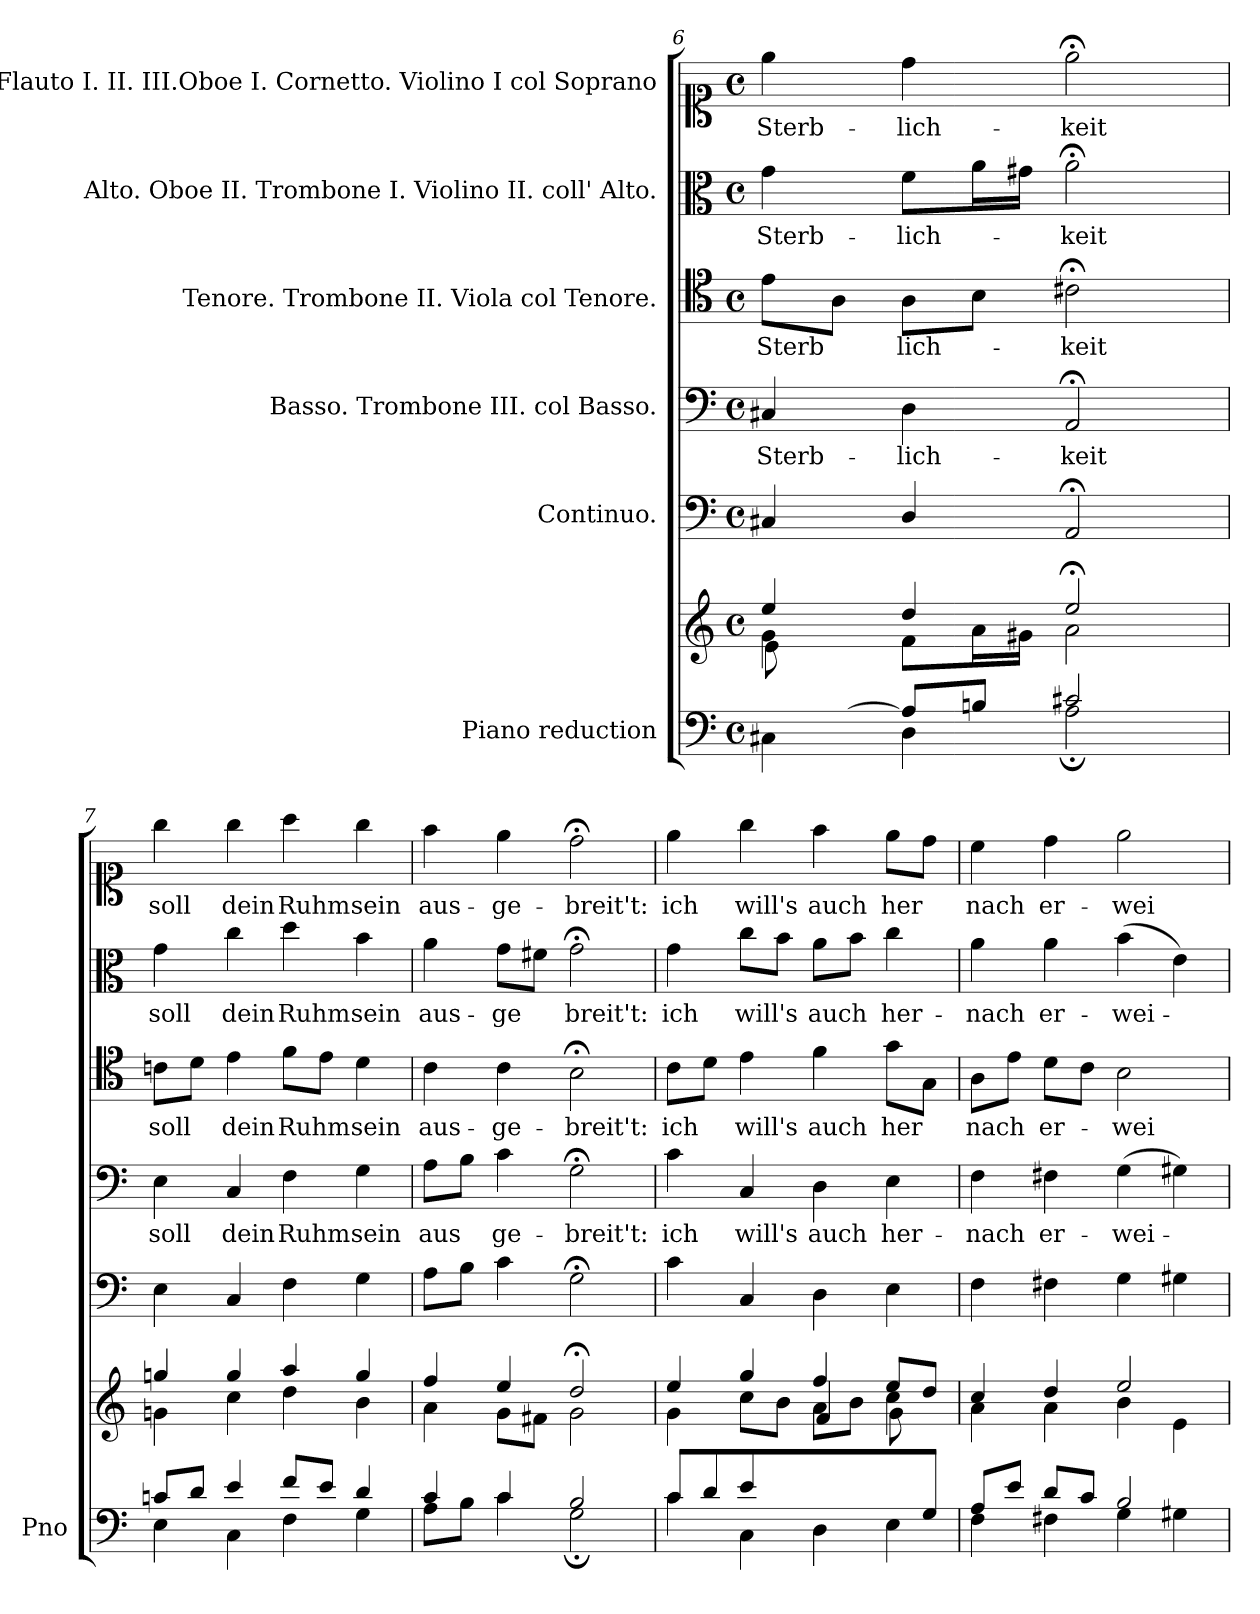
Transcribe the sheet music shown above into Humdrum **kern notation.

**kern	**kern	**kern	**kern	**text	**kern	**text	**kern	**text	**kern	**text
*part6	*part6	*part5	*part4	*part4	*part3	*part3	*part2	*part2	*part1	*part1
*staff7	*staff6	*staff5	*staff4	*staff4	*staff3	*staff3	*staff2	*staff2	*staff1	*staff1
*I"Piano reduction	*	*I"Continuo.	*I"Basso. Trombone III. col Basso.	*	*I"Tenore. Trombone II. Viola col Tenore.	*	*I"Alto. Oboe II. Trombone I. Violino II. coll' Alto.	*	*I"Soprano. Flauto I. II. III.Oboe I. Cornetto. Violino I col Soprano	*
*I'Pno	*	*	*	*	*	*	*	*	*	*
!!LO:PB:g=z
*clefF4	*clefG2	*clefF4	*clefF4	*	*clefC4	*	*clefC3	*	*clefC1	*
*k[]	*k[]	*k[]	*k[]	*	*k[]	*	*k[]	*	*k[]	*
*M4/4	*M4/4	*M4/4	*M4/4	*	*M4/4	*	*M4/4	*	*M4/4	*
*met(c)	*met(c)	*met(c)	*met(c)	*	*met(c)	*	*met(c)	*	*met(c)	*
=6	=6	=6	=6	=6	=6	=6	=6	=6	=6	=6
*^	*^	*	*	*	*	*	*	*	*	*
*	*	*	*^	*	*	*	*	*	*	*	*	*
!	!	!	!	!	!	!	!LO:LY:b	!	!LO:LY:b	!	!LO:LY:b	!	!LO:LY:b
8ryy	4C#X\	4ee/	4g\	8e\L	4C#X/	4C#X/	Sterb-	8e\L	Sterb	4g\	Sterb-	4ee\	Sterb-
[8A/J	.	.	.	2..ryy	.	.	.	8A\J	.	.	.	.	.
!	!	!	!	!	!	!	!LO:LY:b	!	!LO:LY:b	!	!LO:LY:b	!	!LO:LY:b
8A/L]	4D\	4dd/	8f\L	.	4D/	4D\	-lich-	8A\L	lich-	8f\L	-lich-	4dd\	-lich-
8Bn/J	.	.	16a\L	.	.	.	.	8B\J	.	16a\L	.	.	.
.	.	.	16g#X\JJ	.	.	.	.	.	.	16g#X\JJ	.	.	.
!	!	!	!	!	!	!	!LO:LY:b	!	!LO:LY:b	!	!LO:LY:b	!	!LO:LY:b
2c#X/	2A;\	2ee;</	2a\	.	2AA;</	2AA;</	-keit	2c#X;<\	-keit	2a;<\	-keit	2ee;<\	-keit
*	*	*	*v	*v	*	*	*	*	*	*	*	*	*
=7	=7	=7	=7	=7	=7	=7	=7	=7	=7	=7	=7	=7
!	!	!	!	!	!	!LO:LY:b	!	!LO:LY:b	!	!LO:LY:b	!	!LO:LY:b
8cn/L	4E\	4ggn/	4gn\	4E\	4E\	soll	8cn\L	soll	4g\	soll	4gg\	soll
8d/J	.	.	.	.	.	.	8d\J	.	.	.	.	.
!	!	!	!	!	!	!LO:LY:b	!	!LO:LY:b	!	!LO:LY:b	!	!LO:LY:b
4e/	4C\	4gg/	4cc\	4C/	4C/	dein	4e\	dein	4cc\	dein	4gg\	dein
!	!	!	!	!	!	!LO:LY:b	!	!LO:LY:b	!	!LO:LY:b	!	!LO:LY:b
8f/L	4F\	4aa/	4dd\	4F\	4F\	Ruhm	8f\L	Ruhm	4dd\	Ruhm	4aa\	Ruhm
8e/J	.	.	.	.	.	.	8e\J	.	.	.	.	.
!	!	!	!	!	!	!LO:LY:b	!	!LO:LY:b	!	!LO:LY:b	!	!LO:LY:b
4d/	4G\	4gg/	4b\	4G\	4G\	sein	4d\	sein	4b\	sein	4gg\	sein
=8	=8	=8	=8	=8	=8	=8	=8	=8	=8	=8	=8	=8
!	!	!	!	!	!	!LO:LY:b	!	!LO:LY:b	!	!LO:LY:b	!	!LO:LY:b
4c/	8A\L	4ff/	4a\	8A\L	8A\L	aus	4c\	aus-	4a\	aus-	4ff\	aus-
.	8B\J	.	.	8B\J	8B\J	.	.	.	.	.	.	.
!	!	!	!	!	!	!LO:LY:b	!	!LO:LY:b	!	!LO:LY:b	!	!LO:LY:b
4c/	4c\	4ee/	8g\L	4c\	4c\	ge-	4c\	-ge-	8g\L	-ge	4ee\	-ge-
.	.	.	8f#X\J	.	.	.	.	.	8f#X\J	.	.	.
!	!	!	!	!	!	!LO:LY:b	!	!LO:LY:b	!	!LO:LY:b	!	!LO:LY:b
2B/	2G;\	2dd;</	2g\	2G;<\	2G;<\	-breit't:	2B;<\	-breit't:	2g;<\	breit't:	2dd;<\	-breit't:
=9	=9	=9	=9	=9	=9	=9	=9	=9	=9	=9	=9	=9
*	*	*	*^	*	*	*	*	*	*	*	*	*
!	!	!	!	!	!	!	!LO:LY:b	!	!LO:LY:b	!	!LO:LY:b	!	!LO:LY:b
8c/L	4c\	4ee/	4g\	2ryy	4c\	4c\	ich	8c\L	ich	4g\	ich	4ee\	ich
8d/J	.	.	.	.	.	.	.	8d\J	.	.	.	.	.
!	!	!	!	!	!	!	!LO:LY:b	!	!LO:LY:b	!	!LO:LY:b	!	!LO:LY:b
4e/	4C\	4gg/	8cc\L	.	4C/	4C/	will's	4e\	will's	8cc\L	will's	4gg\	will's
.	.	.	8b\J	.	.	.	.	.	.	8b\J	.	.	.
!	!	!	!	!	!	!	!LO:LY:b	!	!LO:LY:b	!	!LO:LY:b	!	!LO:LY:b
4.ryy	4D\	4ff/	8a\L	4f/	4D\	4D\	auch	4f\	auch	8a\L	auch	4ff\	auch
.	.	.	8b\J	.	.	.	.	.	.	8b\J	.	.	.
!	!	!	!	!	!	!	!LO:LY:b	!	!LO:LY:b	!	!LO:LY:b	!	!LO:LY:b
.	4E\	8ee/L	4cc\	8g\L	4E\	4E\	her-	8g\L	her	4cc\	her-	8ee\L	her
8G/J	.	8dd/J	.	8ryy	.	.	.	8G\J	.	.	.	8dd\J	.
=10	=10	=10	=10	=10	=10	=10	=10	=10	=10	=10	=10	=10	=10
!	!	!	!	!	!	!	!LO:LY:b	!	!LO:LY:b	!	!LO:LY:b	!	!LO:LY:b
*	*	*	*v	*v	*	*	*	*	*	*	*	*	*
8A/L	4F\	4cc/	4a\	4F\	4F\	-nach	8A\L	nach	4a\	-nach	4cc\	nach
8e/J	.	.	.	.	.	.	8e\J	.	.	.	.	.
!	!	!	!	!	!	!LO:LY:b	!	!LO:LY:b	!	!LO:LY:b	!	!LO:LY:b
8d/L	4F#X\	4dd/	4a\	4F#X\	4F#X\	er-	8d\L	er-	4a\	er-	4dd\	er-
8c/J	.	.	.	.	.	.	8c\J	.	.	.	.	.
!	!	!	!	!	!	!LO:LY:b	!	!LO:LY:b	!	!LO:LY:b	!	!LO:LY:b
2B/	4G\	2ee/	4b\	4G\	(>4G\	-wei-	2B\	wei-	(>4b\	-wei-	2ee\	-wei-
.	4G#X\	.	4e\	4G#X\	4G#X\)	.	.	.	4e\)	.	.	.
*v	*v	*	*	*	*	*	*	*	*	*	*	*
*	*v	*v	*	*	*	*	*	*	*	*	*
=	=	=	=	=	=	=	=	=	=	=
*-	*-	*-	*-	*-	*-	*-	*-	*-	*-	*-
